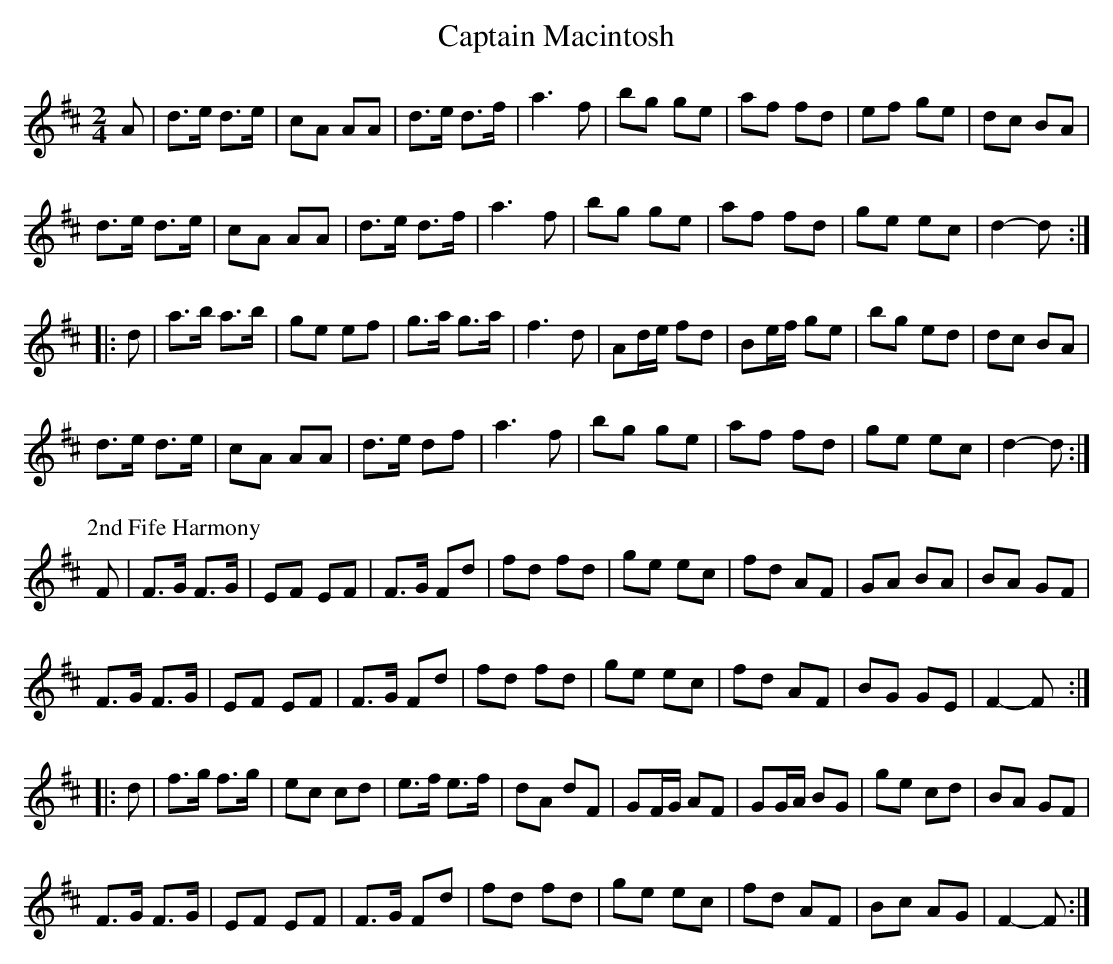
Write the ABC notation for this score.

X:1
T:Captain Macintosh
M:2/4
L:1/8
K:D
A|d>e d>e|cA AA|d>e d>f|a3 f|bg    ge|af    fd|ef ge|dc BA|
  d>e d>e|cA AA|d>e d>f|a3 f|bg    ge|af    fd|ge ec|d2-d::
d|a>b a>b|ge ef|g>a g>a|f3 d|Ad/e/ fd|Be/f/ ge|bg ed|dc BA|
  d>e d>e|cA AA|d>e df |a3 f|bg    ge|af    fd|ge ec|d2-d:|
P:2nd Fife Harmony
F|F>G F>G|EF EF|F>G  Fd|fd fd|ge    ec|fd    AF|GA BA|BA GF|
  F>G F>G|EF EF|F>G  Fd|fd fd|ge    ec|fd    AF|BG GE|F2-F::
d|f>g f>g|ec cd|e>f e>f|dA dF|GF/G/ AF|GG/A/ BG|ge cd|BA GF|
  F>G F>G|EF EF|F>G  Fd|fd fd|ge    ec|fd    AF|Bc AG|F2-F:|
